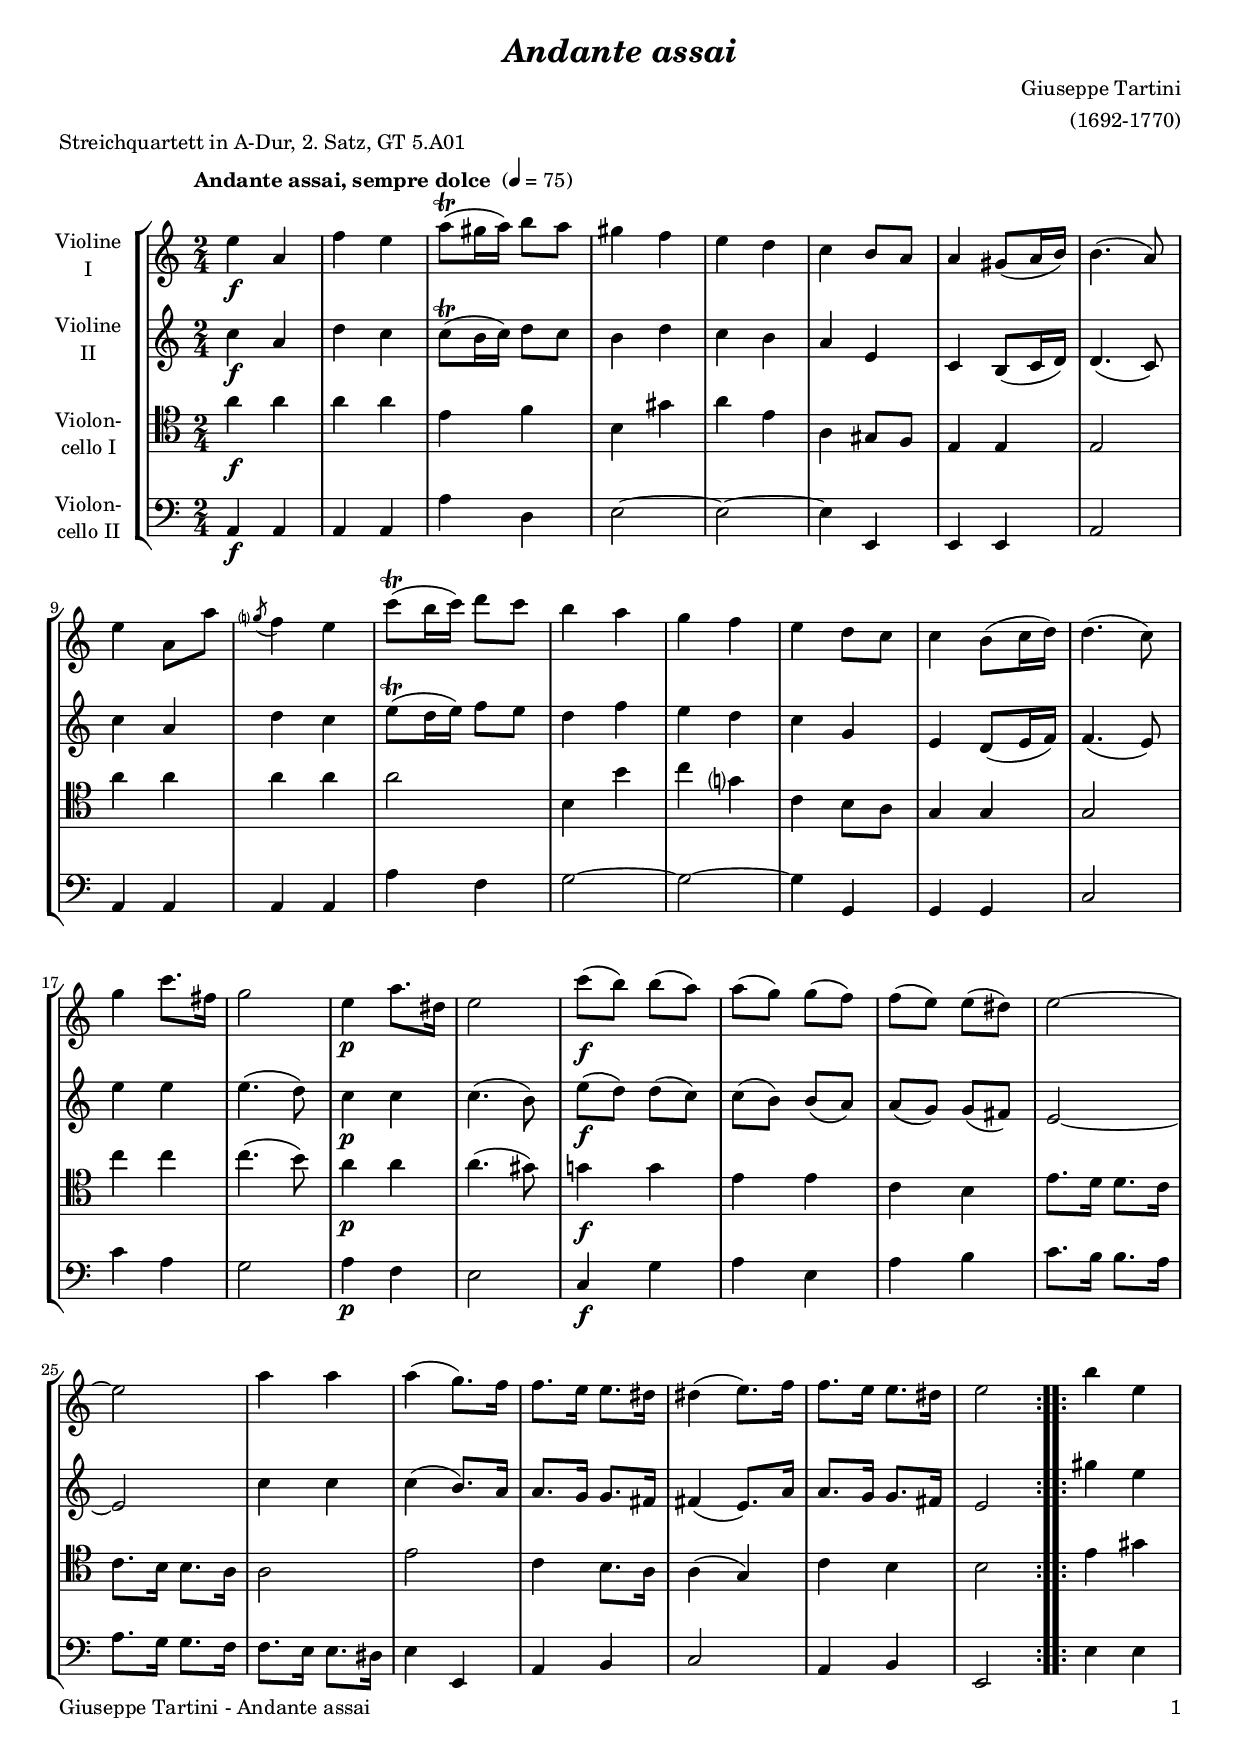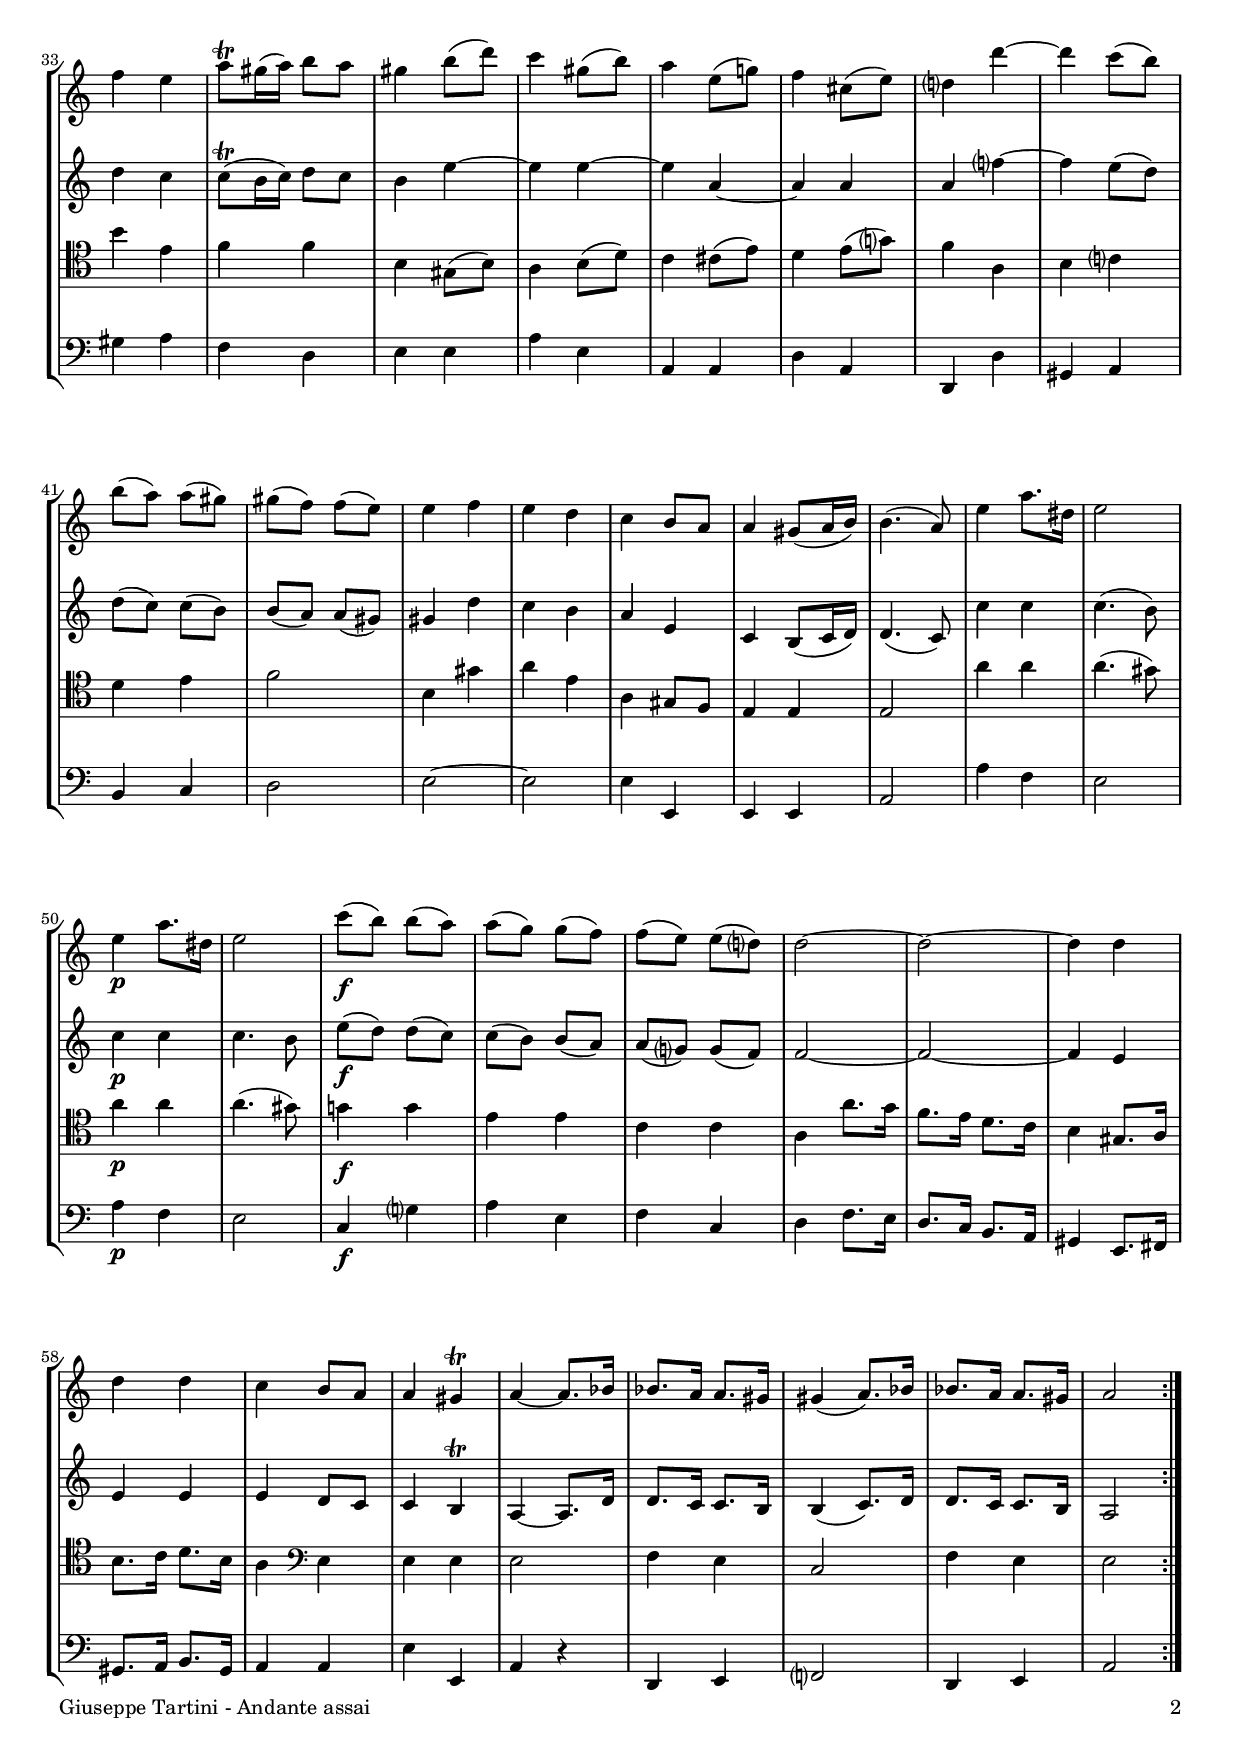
\version "2.22.0"
\include "deutsch.ly"
  
#(set-global-staff-size 17.75)

\header {
  title     = \markup \bold \italic "Andante assai"
  composer  = "Giuseppe Tartini"
  arranger  = "(1692-1770)"
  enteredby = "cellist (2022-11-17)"
  piece     = "Streichquartett in A-Dur, 2. Satz, GT 5.A01"
}

voiceconsts = {
  \key a \minor
  \time 2/4
  \clef "treble"
%  \numericTimeSignature
  \compressEmptyMeasures
  % Set default beaming for all staves
%  \set Timing.beamExceptions = #'()
%  \set Timing.baseMoment     = #(ly:make-moment 1 4)
%  \set Timing.beatStructure  = #'(1 1 1 1)
  \tempo "Andante assai, sempre dolce " 4=75
}

mifl = "flute"
mivl = "violin"
miba = "cello"
mipz = "pizzicato strings"

pizz = \markup \italic "(pizz.)"
pora = \mark \markup \box \italic "poco rall."

va = \relative c'' {
  \voiceconsts

  \repeat volta 2 {
    e4\f a,
    f' e
    a8(\trill gis16 a) h8 a
    gis4 f
    e d
    c h8 a
    a4 gis8( a16 h)
    h4.( a8)
    e'4 a,8 a'

    \acciaccatura g? f4 e
    c'8(\trill h16 c) d8 c
    h4 a
    g f
    e d8 c
    c4 h8( c16 d)
    d4.( c8)
    g'4 c8. fis,16
    g2

    e4\p a8. dis,16
    e2
    c'8(\f h) h( a)
    a( g) g( f)
    f( e) e( dis)
    e2~
    e
    a4 a
    a( g8.) f16

    f8. e16 e8. dis16
    dis4( e8.) f16
    f8. e16 e8. dis16
    e2
  }

  \repeat volta 2 {
    h'4 e,
    f e
    a8\trill gis16( a) h8 a
    gis4 h8( d)
    c4 gis8( h)

    a4 e8( g!)
    f4 cis8( e)
    d?4 d'~
    d c8( h)
    h( a) a( gis)
    gis( f) f( e)
    e4 f
    e d
    c h8 a
    a4 gis8( a16 h)

    h4.( a8)
    e'4 a8. dis,16
    e2
    e4\p a8. dis,16
    e2
    c'8(\f h) h( a)
    a( g) g( f)
    f( e) e( d?)
    d2~
    d~

    d4 d
    d d
    c h8 a
    a4 gis\trill
    a~ a8. b16
    b8. a16 a8. gis16
    gis4( a8.) b16
    b8. a16 a8. gis16
    a2
  }
}

vb = \relative c'' {
  \voiceconsts
  
  \repeat volta 2 {
    c4\f a
    d c
    c8(\trill h16 c) d8 c
    h4 d
    c h
    a e
    c h8( c16 d)
    d4.( c8)
    c'4 a

    d c
    e8(\trill d16 e) f8 e
    d4 f
    e d
    c g
    e d8( e16 f)
    f4.( e8)
    e'4 e
    e4.( d8)

    c4\p c
    c4.( h8)
    e(\f d) d( c)
    c( h) h( a)
    a( g) g( fis)
    e2~
    e
    c'4 c
    c( h8.) a16

    a8. g16 g8. fis16
    fis4( e8.) a16
    a8. g16 g8. fis16
    e2
  }

  \repeat volta 2 {
    gis'4 e
    d c
    c8(\trill h16 c) d8 c
    h4 e~
    e e~

    e a,~
    a a
    a f'?~
    f e8( d)
    d( c) c( h)
    h( a) a( gis)
    gis4 d'
    c h
    a e

    c h8( c16 d)
    d4.( c8)
    c'4 c
    c4.( h8)
    c4\p c
    c4. h8
    e(\f d) d( c)
    c( h) h( a)
    a( g?) g( f)
    f2~

    f~
    f4 e
    e e
    e d8 c
    c4 h\trill
    a~ a8. d16
    d8. c16 c8. h16
    h4( c8.) d16
    d8. c16 c8. h16
    a2
  }
}

vc = \relative c'' {
  \voiceconsts
  \clef "tenor"
  
  \repeat volta 2 {
    a4\f a
    a a
    e f
    h,
    gis'
    a e
    a, gis8 f
    e4 e
    e2
    a'4 a

    a a
    a2
    h,4 h'
    c g?
    c, h8 a
    g4 g
    g2
    c'4 c
    c4.( h8)
    a4\p a

    a4.( gis8)
    g!4\f g
    e e
    c h
    e8. d16 d8. c16
    c8. h16 h8. a16
    a2
    e'
    c4 h8. a16
    a4( g)
    c h
    h2
  }

  \repeat volta 2 {
    e4 gis
    h e,
    f f
    h, gis8( h)
    a4 h8( d)
    c4 cis8( e)

    d4 e8( g?)
    f4 a,
    h c?
    d e
    f2
    h,4 gis'
    a e
    a, gis8 f
    e4 e
    e2

    a'4 a
    a4.( gis8)
    a4\p a
    a4.( gis8)
    g!4\f g
    e e
    c c
    a a'8. g16

    f8. e16 d8. c16
    h4 gis8. a16
    h8. c16 d8. h16
    a4 \clef "bass" e
    e e
    e2
    f4 e
    c2
    f4 e
    e2
  }
}

vd = \relative c {
  \voiceconsts
  \clef "bass"
  
  \repeat volta 2 {
    a4\f a
    a a
    a' d,
    e2~
    e~
    e4 e,
    e e
    a2
    a4 a

    a a
    a' f
    g2~
    g~
    g4 g,
    g g
    c2
    c'4 a
    g2

    a4\p f
    e2
    c4\f g'
    a e
    a h
    c8. h16 h8. a16
    a8. g16 g8. f16

    f8. e16 e8. dis16
    e4 e,
    a h
    c2
    a4 h
    e,2
  }

  \repeat volta 2 {
    e'4 e
    gis a
    f d

    e e
    a e
    a, a
    d a
    d, d'
    gis, a
    h c
    d2
    e~
    e
    e4 e,

    e e
    a2
    a'4 f
    e2
    a4\p f
    e2
    c4\f g'?
    a e
    f c
    d f8. e16

    d8. c16 h8. a16
    gis4 e8. fis16
    gis8. a16 h8. gis16
    a4 a
    e' e,
    a r
    d, e
    f?2
    d4 e
    a2
  }
}


music = \new StaffGroup <<
      \new Staff {
	\set Staff.midiInstrument = \mivl
	\set Staff.instrumentName = \markup \center-column { "Violine" "I" }
	\transpose a a { \va }
      }

      \new Staff {
	\set Staff.midiInstrument = \mivl
	\set Staff.instrumentName = \markup \center-column { "Violine" "II" }
	\transpose a a { \vb }
      }

      \new Staff {
	\set Staff.midiInstrument = \miba
	\set Staff.instrumentName = \markup \center-column { "Violon-" "cello I" }
	\transpose a a { \vc }
      }

      \new Staff {
	\set Staff.midiInstrument = \miba
	\set Staff.instrumentName = \markup \center-column { "Violon-" "cello II" }
	\transpose a a { \vd }
      }
>>
\book {
   \paper {
    print-page-number = ##t
    print-first-page-number = ##t
    ragged-last-bottom = ##f
    oddHeaderMarkup = \markup \null
    evenHeaderMarkup = \markup \null
    oddFooterMarkup = \markup {
      \fill-line {
        \on-the-fly #print-page-number-check-first
        "Giuseppe Tartini - Andante assai" \fromproperty #'page:page-number-string
      }
    }
    evenFooterMarkup = \oddFooterMarkup
  } \score {
    \music
    \layout {}
  }

  \score {
    \unfoldRepeats \music

    \midi {
      \context {
        \Score
      }
    }
  }
}